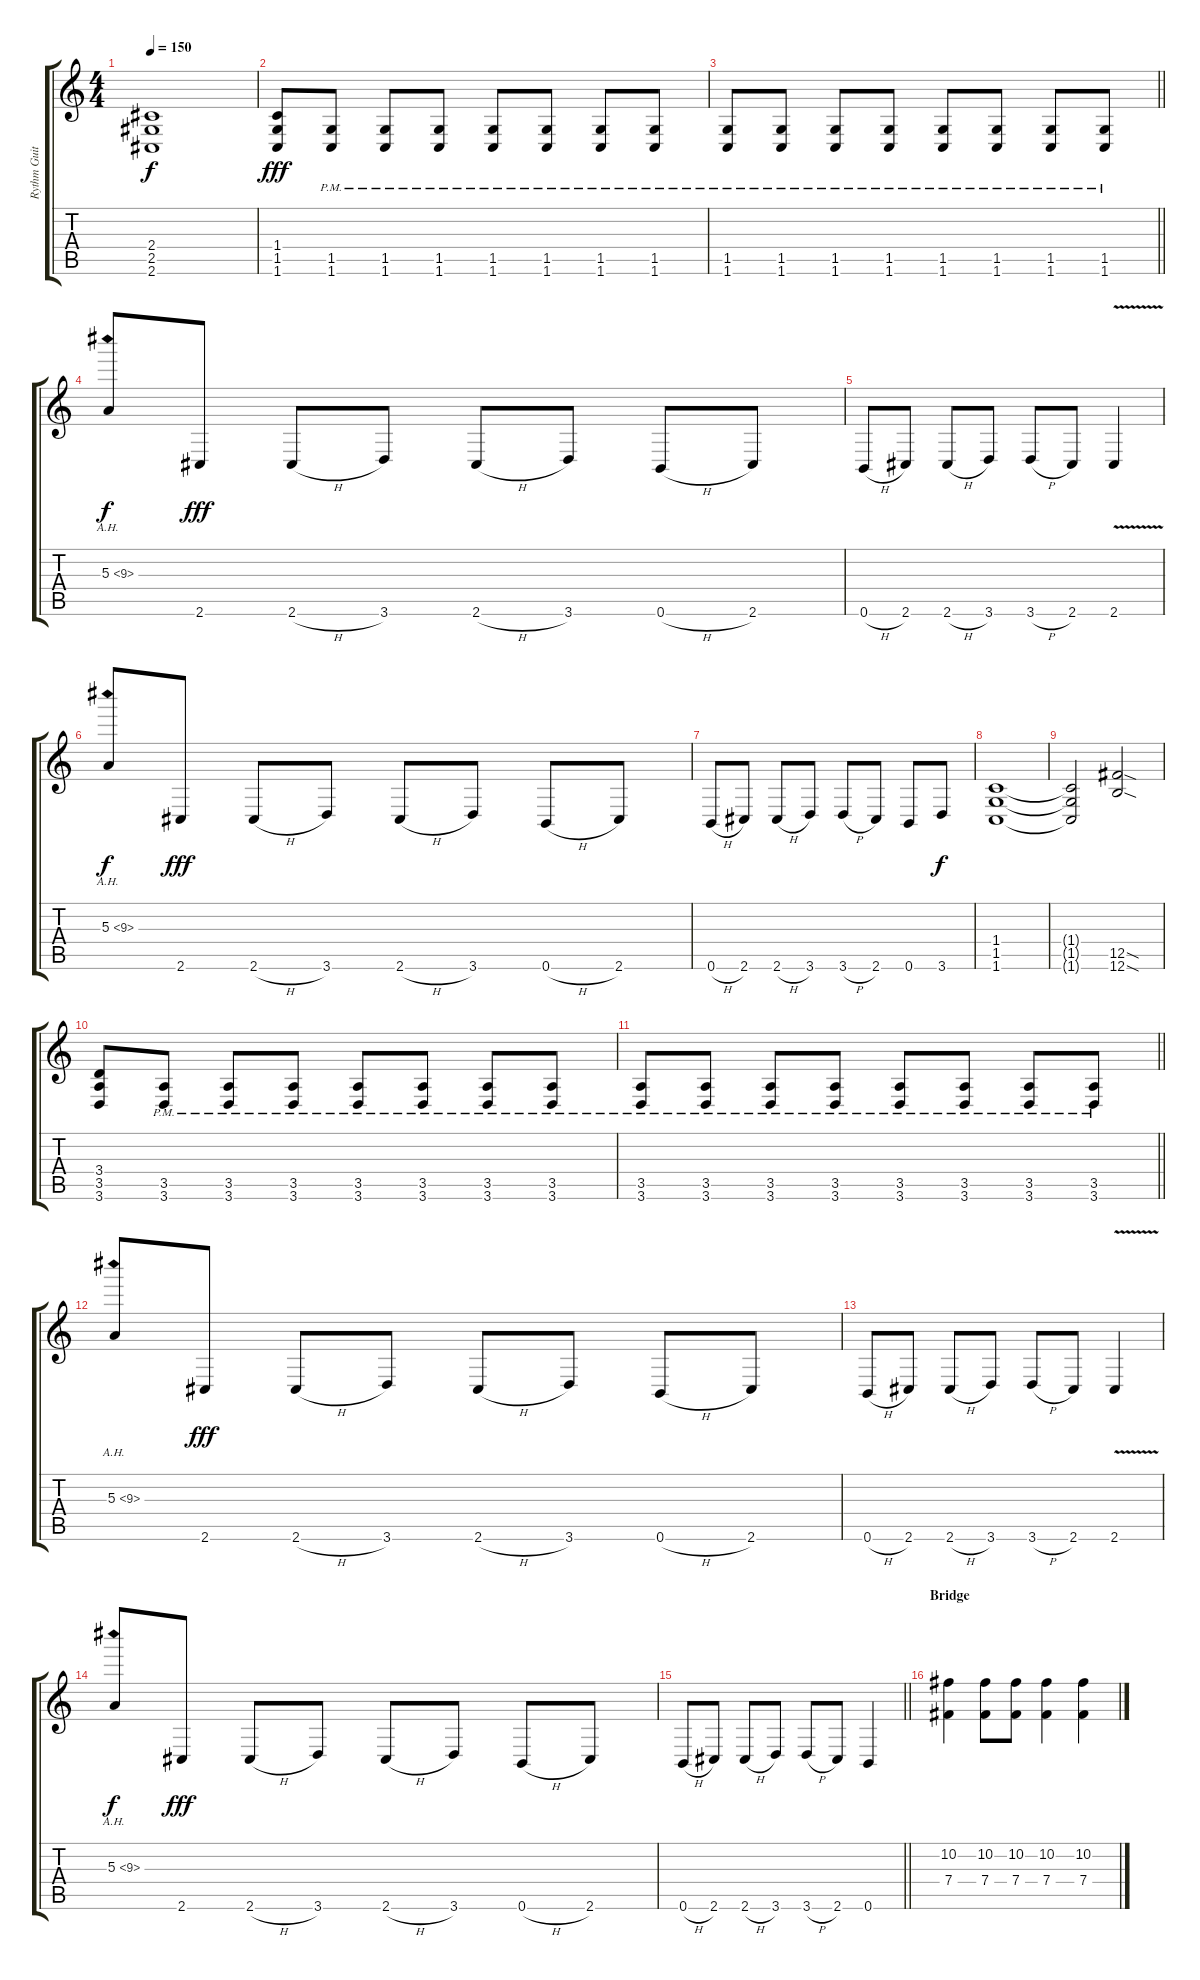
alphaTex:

\track ("Rythm Guitar" "Rythm Guit") {instrument distortionguitar}
\staff {score tabs}
\tuning (Db4 Ab3 E3 B2 Gb2 B1) {hide}
\ts (4 4)
\tempo 150
\clef g2
\ks c
(2.4{t} 2.5{t} 2.6{t}).1{dy f} |
(1.4 1.5 1.6).8{dy fff} (1.5{pm} 1.6{pm}).8 (1.5{pm} 1.6{pm}).8 (1.5{pm} 1.6{pm}).8 (1.5{pm} 1.6{pm}).8 (1.5{pm} 1.6{pm}).8 (1.5{pm} 1.6{pm}).8 (1.5{pm} 1.6{pm}).8 |
\barLineRight lightlight
(1.5{pm} 1.6{pm}).8 (1.5{pm} 1.6{pm}).8 (1.5{pm} 1.6{pm}).8 (1.5{pm} 1.6{pm}).8 (1.5{pm} 1.6{pm}).8 (1.5{pm} 1.6{pm}).8 (1.5{pm} 1.6{pm}).8 (1.5{pm} 1.6{pm}).8 |
5.3{ah 4}.8{dy f} 2.6.8{dy fff} 2.6{h}.8 3.6.8 2.6{h}.8 3.6.8 0.6{h}.8 2.6.8 |
0.6{h}.8 2.6.8 2.6{h}.8 3.6.8 3.6{h}.8 2.6.8 2.6{v}.4 |
5.3{ah 4}.8{dy f} 2.6.8{dy fff} 2.6{h}.8 3.6.8 2.6{h}.8 3.6.8 0.6{h}.8 2.6.8 |
0.6{h}.8 2.6.8 2.6{h}.8 3.6.8 3.6{h}.8 2.6.8 0.6.8 3.6.8{dy f} |
(1.4 1.5 1.6).1 |
(1.4{t} 1.5{t} 1.6{t}).2 (12.5{sod} 12.6{sod}).2 |
(3.4 3.5 3.6).8 (3.5{pm} 3.6{pm}).8 (3.5{pm} 3.6{pm}).8 (3.5{pm} 3.6{pm}).8 (3.5{pm} 3.6{pm}).8 (3.5{pm} 3.6{pm}).8 (3.5{pm} 3.6{pm}).8 (3.5{pm} 3.6{pm}).8 |
\barLineRight lightlight
(3.5{pm} 3.6{pm}).8 (3.5{pm} 3.6{pm}).8 (3.5{pm} 3.6{pm}).8 (3.5{pm} 3.6{pm}).8 (3.5{pm} 3.6{pm}).8 (3.5{pm} 3.6{pm}).8 (3.5{pm} 3.6{pm}).8 (3.5{pm} 3.6{pm}).8 |
5.3{ah 4}.8 2.6.8{dy fff} 2.6{h}.8 3.6.8 2.6{h}.8 3.6.8 0.6{h}.8 2.6.8 |
0.6{h}.8 2.6.8 2.6{h}.8 3.6.8 3.6{h}.8 2.6.8 2.6{v}.4 |
5.3{ah 4}.8{dy f} 2.6.8{dy fff} 2.6{h}.8 3.6.8 2.6{h}.8 3.6.8 0.6{h}.8 2.6.8 |
\barLineRight lightlight
0.6{h}.8 2.6.8 2.6{h}.8 3.6.8 3.6{h}.8 2.6.8 0.6.4 |
\section ("" "Bridge")
(10.2 7.4).4 (10.2 7.4).8 (10.2 7.4).8 (10.2 7.4).4 (10.2 7.4).4
